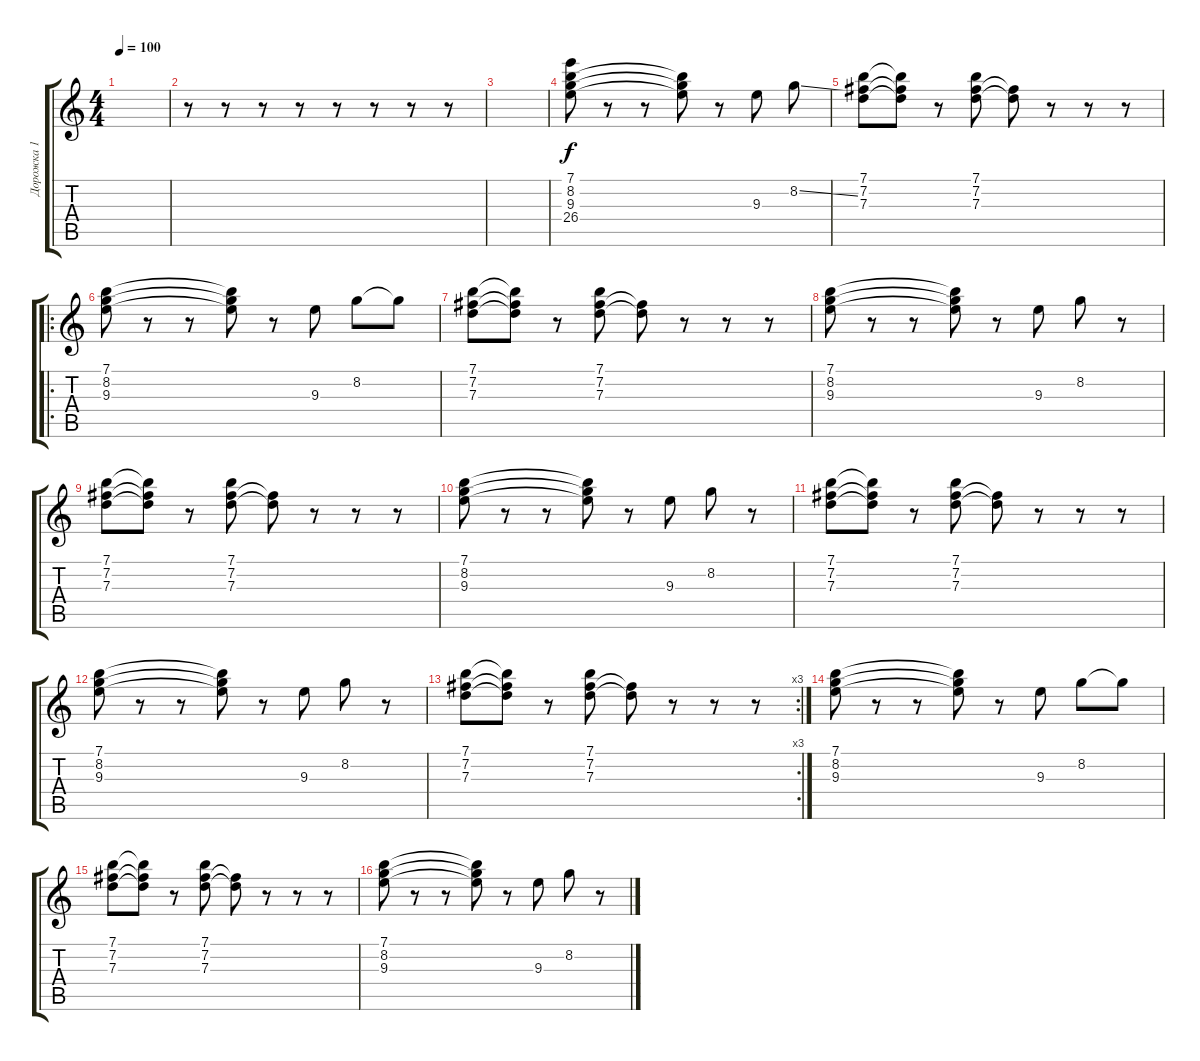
\track ("Дорожка 1" "Дорожка 1") {instrument electricguitarjazz}
\staff {score tabs}
\tuning (E4 B3 G3 D3 A2 E2) {hide}
\ts (4 4)
\tempo 100
\clef g2
\ks c
|
r.8 r.8 r.8 r.8 r.8 r.8 r.8 r.8 |
|
(7.1 8.2 9.3 26.4).8 r.8 r.8 (7.1{t} 8.2{t} 9.3{t}).8 r.8 9.3.8 8.2{ss}.8 |
(7.1 7.2 7.3).8 (7.1{t} 7.2{t} 7.3{t}).8 r.8 (7.1 7.2 7.3).8 (7.2{t} 7.3{t}).8 r.8 r.8 r.8 |
\ro
(7.1 8.2 9.3).8 r.8 r.8 (7.1{t} 8.2{t} 9.3{t}).8 r.8 9.3.8 8.2.8 8.2{t}.8 |
(7.1 7.2 7.3).8 (7.1{t} 7.2{t} 7.3{t}).8 r.8 (7.1 7.2 7.3).8 (7.2{t} 7.3{t}).8 r.8 r.8 r.8 |
(7.1 8.2 9.3).8 r.8 r.8 (7.1{t} 8.2{t} 9.3{t}).8 r.8 9.3.8 8.2.8 r.8 |
(7.1 7.2 7.3).8 (7.1{t} 7.2{t} 7.3{t}).8 r.8 (7.1 7.2 7.3).8 (7.2{t} 7.3{t}).8 r.8 r.8 r.8 |
(7.1 8.2 9.3).8 r.8 r.8 (7.1{t} 8.2{t} 9.3{t}).8 r.8 9.3.8 8.2.8 r.8 |
(7.1 7.2 7.3).8 (7.1{t} 7.2{t} 7.3{t}).8 r.8 (7.1 7.2 7.3).8 (7.2{t} 7.3{t}).8 r.8 r.8 r.8 |
(7.1 8.2 9.3).8 r.8 r.8 (7.1{t} 8.2{t} 9.3{t}).8 r.8 9.3.8 8.2.8 r.8 |
\rc 3
(7.1 7.2 7.3).8 (7.1{t} 7.2{t} 7.3{t}).8 r.8 (7.1 7.2 7.3).8 (7.2{t} 7.3{t}).8 r.8 r.8 r.8 |
(7.1 8.2 9.3).8 r.8 r.8 (7.1{t} 8.2{t} 9.3{t}).8 r.8 9.3.8 8.2.8 8.2{t}.8 |
(7.1 7.2 7.3).8 (7.1{t} 7.2{t} 7.3{t}).8 r.8 (7.1 7.2 7.3).8 (7.2{t} 7.3{t}).8 r.8 r.8 r.8 |
(7.1 8.2 9.3).8 r.8 r.8 (7.1{t} 8.2{t} 9.3{t}).8 r.8 9.3.8 8.2.8 r.8
